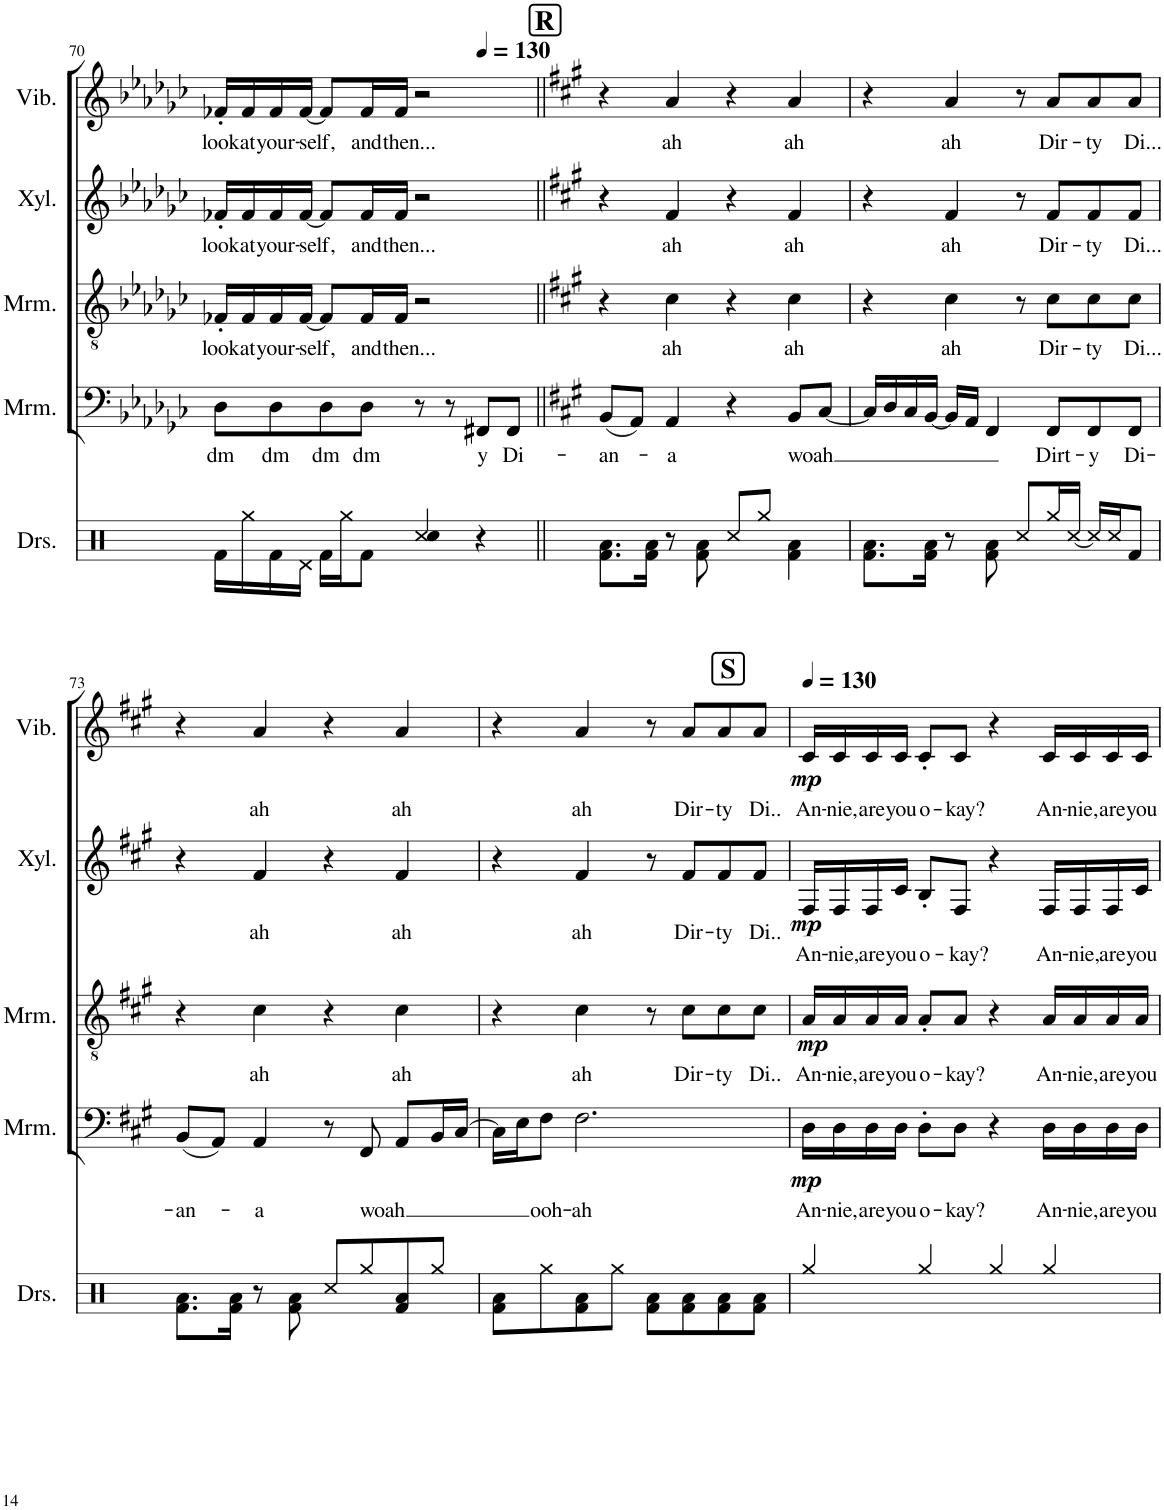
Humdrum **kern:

**kern	**text	**dynam	**kern	**text	**dynam	**kern	**text	**text	**dynam	**kern	**text	**dynam
*part4	*part4	*part4	*part3	*part3	*part3	*part2	*part2	*part2	*part2	*part1	*part1	*part1
*staff4	*staff4	*staff4	*staff3	*staff3	*staff3	*staff2	*staff2	*staff2	*staff2	*staff1	*staff1	*staff1
*I"Marimba	*	*	*I"Marimba	*	*	*I"Xylophone	*	*	*	*I"Vibraphone	*	*
*I'Mrm.	*	*	*I'Mrm.	*	*	*I'Xyl.	*	*	*	*I'Vib.	*	*
!!LO:PB:g=z
*clefF4	*	*	*clefGv2	*	*	*clefG2	*	*	*	*clefG2	*	*
*	*	*	*	*	*	*Trd-7c-12	*	*	*	*	*	*
*k[b-e-a-d-g-c-]	*	*	*k[b-e-a-d-g-c-]	*	*	*k[b-e-a-d-g-c-]	*	*	*	*k[b-e-a-d-g-c-]	*	*
*M4/4	*	*	*M4/4	*	*	*M4/4	*	*	*	*M4/4	*	*
=70	=70	=70	=70	=70	=70	=70	=70	=70	=70	=70	=70	=70
!	!LO:LY:b	!	!	!LO:LY:b	!	!	!LO:LY:b	!	!	!	!LO:LY:b	!
8D-\L	dm	.	16F-X'/LL	look	.	16f-X'/LL	look	.	.	16f-X'/LL	look	.
!	!	!	!	!LO:LY:b	!	!	!LO:LY:b	!	!	!	!LO:LY:b	!
.	.	.	16F-/	at	.	16f-/	at	.	.	16f-/	at	.
!	!LO:LY:b	!	!	!LO:LY:b	!	!	!LO:LY:b	!	!	!	!LO:LY:b	!
8D-\	dm	.	16F-/	your-	.	16f-/	your-	.	.	16f-/	your-	.
!	!	!	!	!LO:LY:b	!	!	!LO:LY:b	!	!	!	!LO:LY:b	!
.	.	.	[16F-/JJ	-self,	.	[16f-/JJ	-self,	.	.	[16f-/JJ	-self,	.
!	!LO:LY:b	!	!	!	!	!	!	!	!	!	!	!
8D-\	dm	.	8F-/L]	.	.	8f-/L]	.	.	.	8f-/L]	.	.
!	!LO:LY:b	!	!	!LO:LY:b	!	!	!LO:LY:b	!	!	!	!LO:LY:b	!
8D-\J	dm	.	16F-/L	and	.	16f-/L	and	.	.	16f-/L	and	.
!	!	!	!	!LO:LY:b	!	!	!LO:LY:b	!	!	!	!LO:LY:b	!
.	.	.	16F-/JJ	then...	.	16f-/JJ	then...	.	.	16f-/JJ	then...	.
8r	.	.	2r	.	.	2r	.	.	.	2r	.	.
8r	.	.	.	.	.	.	.	.	.	.	.	.
!	!LO:LY:b	!	!	!	!	!	!	!	!	!	!	!
8FF#X/L	-y	.	.	.	.	.	.	.	.	.	.	.
!	!LO:LY:b	!	!	!	!	!	!	!	!	!	!	!
8FF#/J	Di-	.	.	.	.	.	.	.	.	.	.	.
=71||	=71||	=71||	=71||	=71||	=71||	=71||	=71||	=71||	=71||	=71||	=71||	=71||
*k[f#c#g#]	*	*	*k[f#c#g#]	*	*	*k[f#c#g#]	*	*	*	*k[f#c#g#]	*	*
!	!LO:LY:b	!	!	!	!	!	!	!	!	!	!	!
(8BB/L	-an-	.	4r	.	.	4r	.	.	.	4r	.	.
8AA/J)	.	.	.	.	.	.	.	.	.	.	.	.
!	!LO:LY:b	!	!	!LO:LY:b	!	!	!LO:LY:b	!	!	!	!LO:LY:b	!
4AA/	-a	.	4c#\	ah	.	4f#/	ah	.	.	4a/	ah	.
4r	.	.	4r	.	.	4r	.	.	.	4r	.	.
!	!LO:LY:b	!	!	!LO:LY:b	!	!	!LO:LY:b	!	!	!	!LO:LY:b	!
8BB/L	woah	.	4c#\	ah	.	4f#/	ah	.	.	4a/	ah	.
[8C#/J	.	.	.	.	.	.	.	.	.	.	.	.
=72	=72	=72	=72	=72	=72	=72	=72	=72	=72	=72	=72	=72
16C#/LL]	.	.	4r	.	.	4r	.	.	.	4r	.	.
16D/	.	.	.	.	.	.	.	.	.	.	.	.
16C#/	.	.	.	.	.	.	.	.	.	.	.	.
[16BB/JJ	.	.	.	.	.	.	.	.	.	.	.	.
!	!	!	!	!LO:LY:b	!	!	!LO:LY:b	!	!	!	!LO:LY:b	!
16BB/LL]	.	.	4c#\	ah	.	4f#/	ah	.	.	4a/	ah	.
16AA/JJ	.	.	.	.	.	.	.	.	.	.	.	.
4FF#/	.	.	.	.	.	.	.	.	.	.	.	.
.	.	.	8r	.	.	8r	.	.	.	8r	.	.
!	!LO:LY:b	!	!	!LO:LY:b	!	!	!LO:LY:b	!	!	!	!LO:LY:b	!
8FF#/L	-Dirt-	.	8c#\L	Dir-	.	8f#/L	Dir-	.	.	8a/L	Dir-	.
!	!LO:LY:b	!	!	!LO:LY:b	!	!	!LO:LY:b	!	!	!	!LO:LY:b	!
8FF#/	-y	.	8c#\	-ty	.	8f#/	-ty	.	.	8a/	-ty	.
!	!LO:LY:b	!	!	!LO:LY:b	!	!	!LO:LY:b	!	!	!	!LO:LY:b	!
8FF#/J	Di-	.	8c#\J	Di...	.	8f#/J	Di...	.	.	8a/J	Di...	.
!!LO:LB:g=z
=73	=73	=73	=73	=73	=73	=73	=73	=73	=73	=73	=73	=73
!	!LO:LY:b	!	!	!	!	!	!	!	!	!	!	!
(8BB/L	-an-	.	4r	.	.	4r	.	.	.	4r	.	.
8AA/J)	.	.	.	.	.	.	.	.	.	.	.	.
!	!LO:LY:b	!	!	!LO:LY:b	!	!	!LO:LY:b	!	!	!	!LO:LY:b	!
4AA/	-a	.	4c#\	ah	.	4f#/	ah	.	.	4a/	ah	.
8r	.	.	4r	.	.	4r	.	.	.	4r	.	.
!	!LO:LY:b	!	!	!	!	!	!	!	!	!	!	!
8FF#/	woah	.	.	.	.	.	.	.	.	.	.	.
!	!	!	!	!LO:LY:b	!	!	!LO:LY:b	!	!	!	!LO:LY:b	!
8AA/L	.	.	4c#\	ah	.	4f#/	ah	.	.	4a/	ah	.
16BB/L	.	.	.	.	.	.	.	.	.	.	.	.
[16C#/JJ	.	.	.	.	.	.	.	.	.	.	.	.
=74	=74	=74	=74	=74	=74	=74	=74	=74	=74	=74	=74	=74
16C#\LL]	.	.	4r	.	.	4r	.	.	.	4r	.	.
16E\J	.	.	.	.	.	.	.	.	.	.	.	.
!	!LO:LY:b	!	!	!	!	!	!	!	!	!	!	!
8F#\J	ooh-	.	.	.	.	.	.	.	.	.	.	.
!	!LO:LY:b	!	!	!LO:LY:b	!	!	!LO:LY:b	!	!	!	!LO:LY:b	!
2.F#\	-ah	.	4c#\	ah	.	4f#/	ah	.	.	4a/	ah	.
.	.	.	8r	.	.	8r	.	.	.	8r	.	.
!	!	!	!	!LO:LY:b	!	!	!LO:LY:b	!	!	!	!LO:LY:b	!
.	.	.	8c#\L	Dir-	.	8f#/L	Dir-	.	.	8a/L	Dir-	.
!	!	!	!	!LO:LY:b	!	!	!LO:LY:b	!	!	!	!LO:LY:b	!
.	.	.	8c#\	-ty	.	8f#/	-ty	.	.	8a/	-ty	.
!	!	!	!	!LO:LY:b	!	!	!LO:LY:b	!	!	!	!LO:LY:b	!
.	.	.	8c#\J	Di..	.	8f#/J	Di..	.	.	8a/J	Di..	.
=75	=75	=75	=75	=75	=75	=75	=75	=75	=75	=75	=75	=75
!	!LO:LY:b	!LO:DY:b	!	!LO:LY:b	!LO:DY:b	!	!LO:LY:b	!LO:LY:b	!LO:DY:b	!	!LO:LY:b	!LO:DY:b
16D\LL	An-	mp	16A/LL	An-	mp	16F#/LL	An-	a	mp	16c#/LL	An-	mp
!	!LO:LY:b	!	!	!LO:LY:b	!	!	!LO:LY:b	!	!	!	!LO:LY:b	!
16D\	-nie,	.	16A/	-nie,	.	16F#/	-nie,	.	.	16c#/	-nie,	.
!	!LO:LY:b	!	!	!LO:LY:b	!	!	!LO:LY:b	!	!	!	!LO:LY:b	!
16D\	are	.	16A/	are	.	16F#/	are	.	.	16c#/	are	.
!	!LO:LY:b	!	!	!LO:LY:b	!	!	!LO:LY:b	!	!	!	!LO:LY:b	!
16D\JJ	you	.	16A/JJ	you	.	16c#/JJ	you	.	.	16c#/JJ	you	.
!	!LO:LY:b	!	!	!LO:LY:b	!	!	!LO:LY:b	!	!	!	!LO:LY:b	!
8D'\L	o-	.	8A'/L	o-	.	8B'/L	o-	.	.	8c#'/L	o-	.
!	!LO:LY:b	!	!	!LO:LY:b	!	!	!LO:LY:b	!	!	!	!LO:LY:b	!
8D\J	-kay?	.	8A/J	-kay?	.	8F#/J	-kay?	.	.	8c#/J	-kay?	.
4r	.	.	4r	.	.	4r	.	.	.	4r	.	.
!	!LO:LY:b	!	!	!LO:LY:b	!	!	!LO:LY:b	!	!	!	!LO:LY:b	!
16D\LL	An-	.	16A/LL	An-	.	16F#/LL	An-	.	.	16c#/LL	An-	.
!	!LO:LY:b	!	!	!LO:LY:b	!	!	!LO:LY:b	!	!	!	!LO:LY:b	!
16D\	-nie,	.	16A/	-nie,	.	16F#/	-nie,	.	.	16c#/	-nie,	.
!	!LO:LY:b	!	!	!LO:LY:b	!	!	!LO:LY:b	!	!	!	!LO:LY:b	!
16D\	are	.	16A/	are	.	16F#/	are	.	.	16c#/	are	.
!	!LO:LY:b	!	!	!LO:LY:b	!	!	!LO:LY:b	!	!	!	!LO:LY:b	!
16D\JJ	you	.	16A/JJ	you	.	16c#/JJ	you	.	.	16c#/JJ	you	.
=	=	=	=	=	=	=	=	=	=	=	=	=
*-	*-	*-	*-	*-	*-	*-	*-	*-	*-	*-	*-	*-
